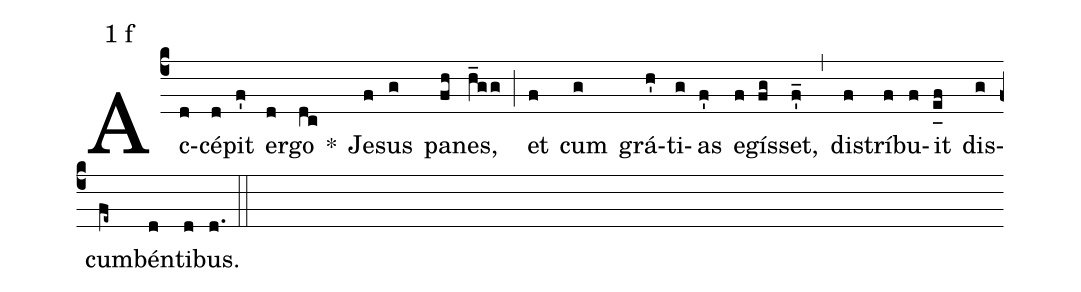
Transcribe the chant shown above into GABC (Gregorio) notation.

mode:1 f;
%%
(c4) Ac(d)cé(d)pit(f') er(d)go(dc) *() Je(f)sus(g) pa(fh)nes,(h_gg) (;) et(f) cum(g) grá(h')ti(g)as(f') e(f)gís(fg)set,(f'_) (,) di(f)strí(f)bu(f)it(e_[uh:l]f) dis(g)cum(fe~)bén(d)ti(d)bus.(d.) (::)
